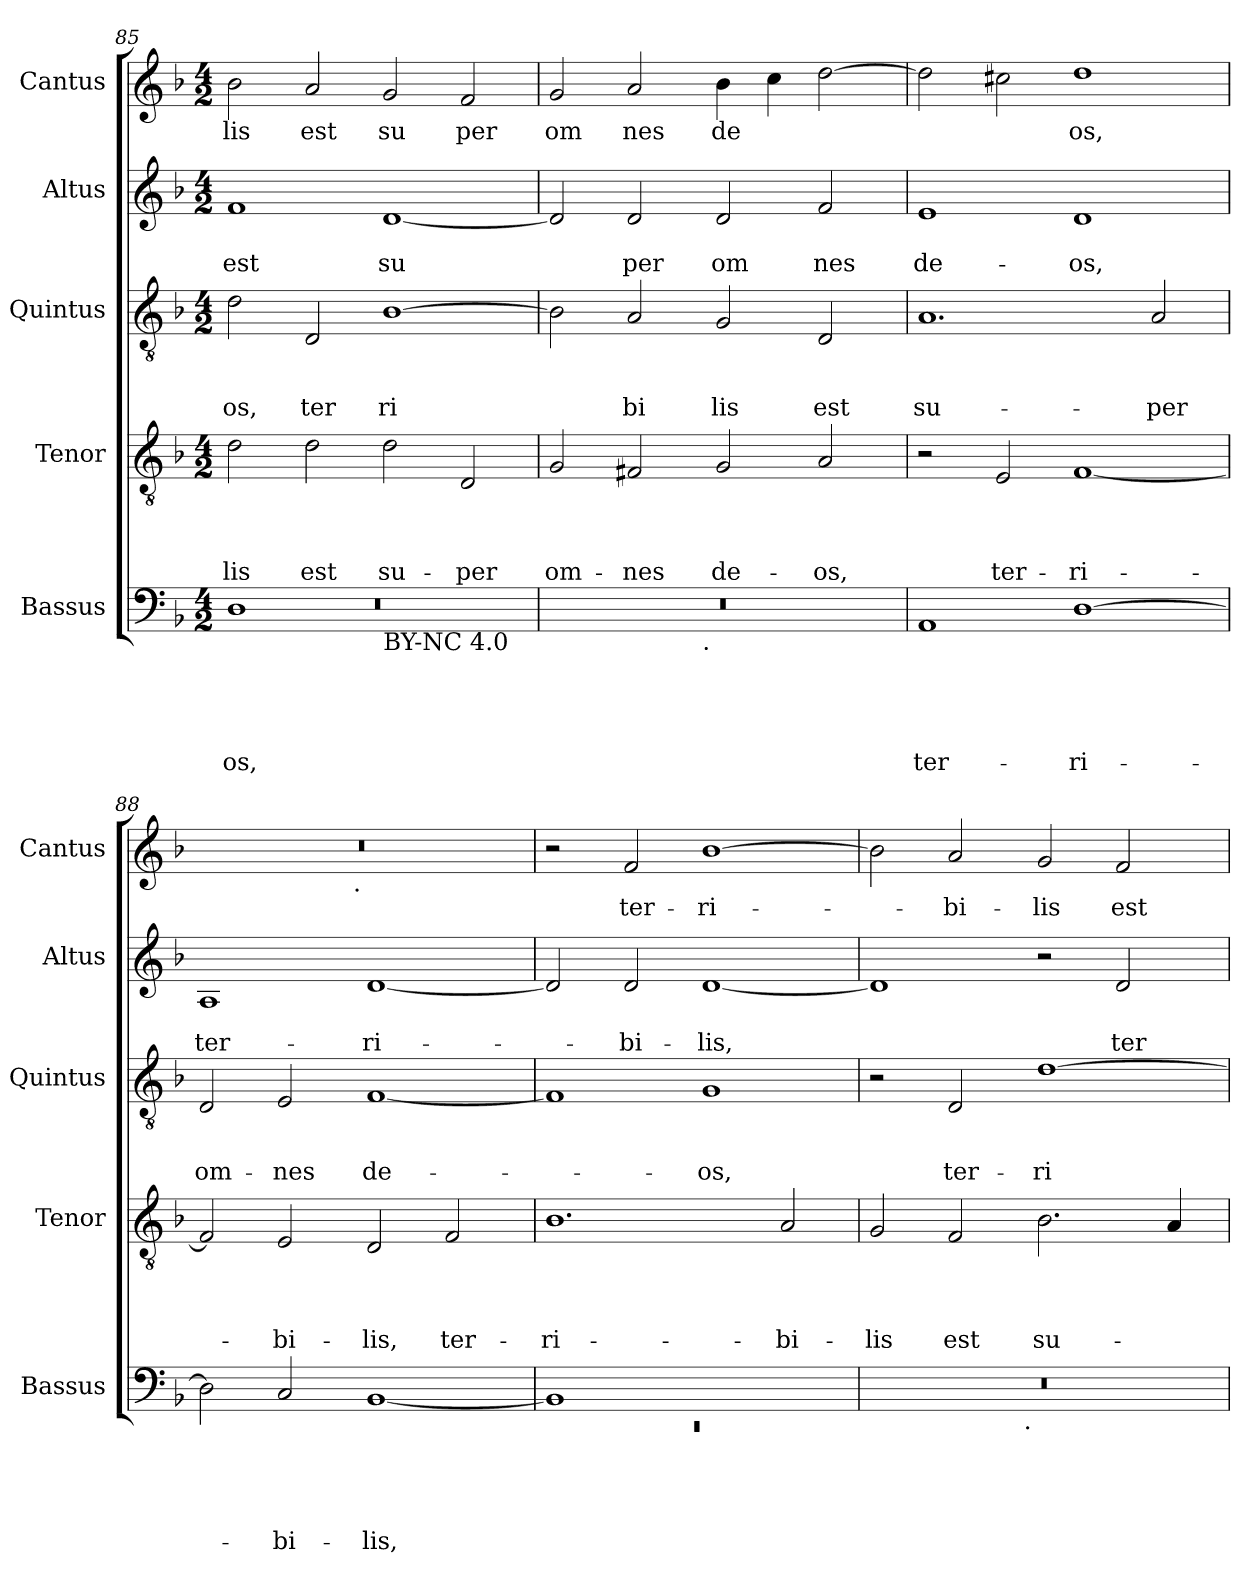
**kern	**text	**text	**text	**text	**text	**kern	**text	**text	**text	**text	**kern	**text	**text	**text	**kern	**text	**text	**kern	**text
*part5	*part5	*part5	*part5	*part5	*part5	*part4	*part4	*part4	*part4	*part4	*part3	*part3	*part3	*part3	*part2	*part2	*part2	*part1	*part1
*staff5	*staff5	*staff5	*staff5	*staff5	*staff5	*staff4	*staff4	*staff4	*staff4	*staff4	*staff3	*staff3	*staff3	*staff3	*staff2	*staff2	*staff2	*staff1	*staff1
*I"Bassus	*	*	*	*	*	*I"Tenor	*	*	*	*	*I"Quintus	*	*	*	*I"Altus	*	*	*I"Cantus	*
*I'Bassus	*	*	*	*	*	*I'Tenor	*	*	*	*	*I'Quintus	*	*	*	*I'Altus	*	*	*I'Cantus	*
*clefF4	*	*	*	*	*	*clefGv2	*	*	*	*	*clefGv2	*	*	*	*clefG2	*	*	*clefG2	*
*ITrd-3c-5	*	*	*	*	*	*	*	*	*	*	*ITrd-3c-5	*	*	*	*ITrd-3c-5	*	*	*ITrd-3c-5	*
*k[b-e-]	*	*	*	*	*	*k[b-]	*	*	*	*	*k[b-e-]	*	*	*	*k[b-e-]	*	*	*k[b-e-]	*
*B-:	*	*	*	*	*	*F:	*	*	*	*	*B-:	*	*	*	*B-:	*	*	*B-:	*
*M4/2	*	*	*	*	*	*M4/2	*	*	*	*	*M4/2	*	*	*	*M4/2	*	*	*M4/2	*
=85	=85	=85	=85	=85	=85	=85	=85	=85	=85	=85	=85	=85	=85	=85	=85	=85	=85	=85	=85
*^	*	*	*	*	*	*	*	*	*	*	*	*	*	*	*	*	*	*	*
*	*^	*	*	*	*	*	*	*	*	*	*	*	*	*	*	*	*	*	*	*
!	!	!LO:N:vis=1	!	!	!	!	!LO:LY:b	!	!	!	!	!LO:LY:b	!	!	!	!LO:LY:b	!	!	!LO:LY:b	!	!LO:LY:b
0ryy	1G	0r	.	.	.	.	os,	2d\	.	.	.	-lis	2g\	.	.	os,	1b-	.	est	2ee-\	lis
!	!	!	!	!	!	!	!	!	!	!	!	!LO:LY:b	!	!	!	!LO:LY:b	!	!	!	!	!LO:LY:b
.	.	.	.	.	.	.	.	2d\	.	.	.	est	2G/	.	.	ter	.	.	.	2dd/	est
!	!LO:TX:b:t=BY-NC 4.0	!	!	!	!	!	!	!	!	!	!	!	!	!	!	!	!	!	!	!	!
!	!	!	!	!	!	!	!	!	!	!	!	!LO:LY:b	!	!	!	!LO:LY:b	!	!	!LO:LY:b	!	!LO:LY:b
.	1ryy	.	.	.	.	.	.	2d\	.	.	.	su-	[>1e-	.	.	ri	[<1g	.	su	2cc/	su
!	!	!	!	!	!	!	!	!	!	!	!	!LO:LY:b	!	!	!	!	!	!	!	!	!LO:LY:b
.	.	.	.	.	.	.	.	2D/	.	.	.	-per	.	.	.	.	.	.	.	2b-/	per
*v	*v	*v	*	*	*	*	*	*	*	*	*	*	*	*	*	*	*	*	*	*	*
=86	=86	=86	=86	=86	=86	=86	=86	=86	=86	=86	=86	=86	=86	=86	=86	=86	=86	=86	=86
!	!	!	!	!	!	!	!	!	!	!LO:LY:b	!	!	!	!	!	!	!	!	!LO:LY:b
*^	*	*	*	*	*	*	*	*	*	*	*	*	*	*	*	*	*	*	*
0r	2ryy	.	.	.	.	.	2G/	.	.	.	om-	2e-\]	.	.	.	2g/]	.	.	2cc/	om
!	!	!	!	!	!	!	!	!	!	!	!LO:LY:b	!	!	!	!LO:LY:b	!	!	!LO:LY:b	!	!LO:LY:b
.	4...ryy	.	.	.	.	.	2F#X/	.	.	.	-nes	2d/	.	.	bi	2g/	.	per	2dd/	nes
!	!LO:TX:b:t=.	!	!	!	!	!	!	!	!	!	!	!	!	!	!	!	!	!	!	!
.	1ryy	.	.	.	.	.	.	.	.	.	.	.	.	.	.	.	.	.	.	.
!	!	!	!	!	!	!	!	!	!	!	!LO:LY:b	!	!	!	!LO:LY:b	!	!	!LO:LY:b	!	!LO:LY:b
.	.	.	.	.	.	.	2G/	.	.	.	de-	2c/	.	.	lis	2g/	.	om	4ee-\	de
.	.	.	.	.	.	.	.	.	.	.	.	.	.	.	.	.	.	.	4ff\	.
!	!	!	!	!	!	!	!	!	!	!	!LO:LY:b	!	!	!	!LO:LY:b	!	!	!LO:LY:b	!	!
.	.	.	.	.	.	.	2A/	.	.	.	-os,	2G/	.	.	est	2b-/	.	nes	[>2gg\	.
.	32ryy	.	.	.	.	.	.	.	.	.	.	.	.	.	.	.	.	.	.	.
!!LO:PB:g=z
=87	=87	=87	=87	=87	=87	=87	=87	=87	=87	=87	=87	=87	=87	=87	=87	=87	=87	=87	=87	=87
!	!	!	!	!	!	!LO:LY:b	!	!	!	!	!	!	!	!	!LO:LY:b	!	!	!LO:LY:b	!	!
*v	*v	*	*	*	*	*	*	*	*	*	*	*	*	*	*	*	*	*	*	*
1D	.	.	.	.	ter-	2r	.	.	.	.	1.d	.	.	su-	1a	.	de-	2gg\]	.
!	!	!	!	!	!	!	!	!	!	!LO:LY:b	!	!	!	!	!	!	!	!	!
.	.	.	.	.	.	2E/	.	.	.	ter-	.	.	.	.	.	.	.	2ff#\	.
!	!	!	!	!	!LO:LY:b	!	!	!	!	!LO:LY:b	!	!	!	!	!	!	!LO:LY:b	!	!LO:LY:b
[>1G	.	.	.	.	-ri-	[<1F	.	.	.	-ri-	.	.	.	.	1g	.	-os,	1gg	os,
!	!	!	!	!	!	!	!	!	!	!	!	!	!	!LO:LY:b	!	!	!	!	!
.	.	.	.	.	.	.	.	.	.	.	2d/	.	.	-per	.	.	.	.	.
=88	=88	=88	=88	=88	=88	=88	=88	=88	=88	=88	=88	=88	=88	=88	=88	=88	=88	=88	=88
!	!	!	!	!	!	!	!	!	!	!	!	!	!	!LO:LY:b	!	!	!LO:LY:b	!	!
*	*	*	*	*	*	*	*	*	*	*	*	*	*	*	*	*	*	*^	*
2G\]	.	.	.	.	.	2F/]	.	.	.	.	2G/	.	.	om-	1d	.	ter-	0r	2ryy	.
!	!	!	!	!	!LO:LY:b	!	!	!	!	!LO:LY:b	!	!	!	!LO:LY:b	!	!	!	!	!	!
2F/	.	.	.	.	-bi-	2E/	.	.	.	-bi-	2A/	.	.	-nes	.	.	.	.	4...ryy	.
!	!	!	!	!	!	!	!	!	!	!	!	!	!	!	!	!	!	!	!LO:TX:b:t=.	!
.	.	.	.	.	.	.	.	.	.	.	.	.	.	.	.	.	.	.	1ryy	.
!	!	!	!	!	!LO:LY:b	!	!	!	!	!LO:LY:b	!	!	!	!LO:LY:b	!	!	!LO:LY:b	!	!	!
[<1E-	.	.	.	.	-lis,	2D/	.	.	.	-lis,	[<1B-	.	.	de-	[<1g	.	-ri-	.	.	.
!	!	!	!	!	!	!	!	!	!	!LO:LY:b	!	!	!	!	!	!	!	!	!	!
.	.	.	.	.	.	2F/	.	.	.	ter-	.	.	.	.	.	.	.	.	.	.
.	.	.	.	.	.	.	.	.	.	.	.	.	.	.	.	.	.	.	32ryy	.
=89	=89	=89	=89	=89	=89	=89	=89	=89	=89	=89	=89	=89	=89	=89	=89	=89	=89	=89	=89	=89
*^	*	*	*	*	*	*	*	*	*	*	*	*	*	*	*	*	*	*	*	*
!	!LO:N:vis=1	!	!	!	!	!	!	!	!	!	!LO:LY:b	!	!	!	!	!	!	!	!	!	!
*	*	*	*	*	*	*	*	*	*	*	*	*	*	*	*	*	*	*	*v	*v	*
1E-]	0rEE	.	.	.	.	.	1.B-	.	.	.	-ri-	1B-]	.	.	.	2g/]	.	.	2r	.
!	!	!	!	!	!	!	!	!	!	!	!	!	!	!	!	!	!	!LO:LY:b	!	!LO:LY:b
.	.	.	.	.	.	.	.	.	.	.	.	.	.	.	.	2g/	.	-bi-	2b-/	ter-
!	!	!	!	!	!	!	!	!	!	!	!	!	!	!	!LO:LY:b	!	!	!LO:LY:b	!	!LO:LY:b
1ryy	.	.	.	.	.	.	.	.	.	.	.	1c	.	.	-os,	[<1g	.	-lis,	[>1ee-	-ri-
!	!	!	!	!	!	!	!	!	!	!	!LO:LY:b	!	!	!	!	!	!	!	!	!
.	.	.	.	.	.	.	2A/	.	.	.	-bi-	.	.	.	.	.	.	.	.	.
=90	=90	=90	=90	=90	=90	=90	=90	=90	=90	=90	=90	=90	=90	=90	=90	=90	=90	=90	=90	=90
!	!	!	!	!	!	!	!	!	!	!	!LO:LY:b	!	!	!	!	!	!	!	!	!
0r	2ryy	.	.	.	.	.	2G/	.	.	.	-lis	2r	.	.	.	1g]	.	.	2ee-\]	.
!	!	!	!	!	!	!	!	!	!	!	!LO:LY:b	!	!	!	!LO:LY:b	!	!	!	!	!LO:LY:b
.	4...ryy	.	.	.	.	.	2F/	.	.	.	est	2G/	.	.	ter-	.	.	.	2dd/	-bi-
!	!LO:TX:b:t=.	!	!	!	!	!	!	!	!	!	!	!	!	!	!	!	!	!	!	!
.	1ryy	.	.	.	.	.	.	.	.	.	.	.	.	.	.	.	.	.	.	.
!	!	!	!	!	!	!	!	!	!	!	!LO:LY:b	!	!	!	!LO:LY:b	!	!	!	!	!LO:LY:b
.	.	.	.	.	.	.	2.B-\	.	.	.	su-	[>1g	.	.	-ri-	2r	.	.	2cc/	-lis
!	!	!	!	!	!	!	!	!	!	!	!	!	!	!	!	!	!	!LO:LY:b	!	!LO:LY:b
.	.	.	.	.	.	.	.	.	.	.	.	.	.	.	.	2g/	.	ter-	2b-/	est
.	.	.	.	.	.	.	4A/	.	.	.	.	.	.	.	.	.	.	.	.	.
.	32ryy	.	.	.	.	.	.	.	.	.	.	.	.	.	.	.	.	.	.	.
*v	*v	*	*	*	*	*	*	*	*	*	*	*	*	*	*	*	*	*	*	*
=	=	=	=	=	=	=	=	=	=	=	=	=	=	=	=	=	=	=	=
*-	*-	*-	*-	*-	*-	*-	*-	*-	*-	*-	*-	*-	*-	*-	*-	*-	*-	*-	*-
